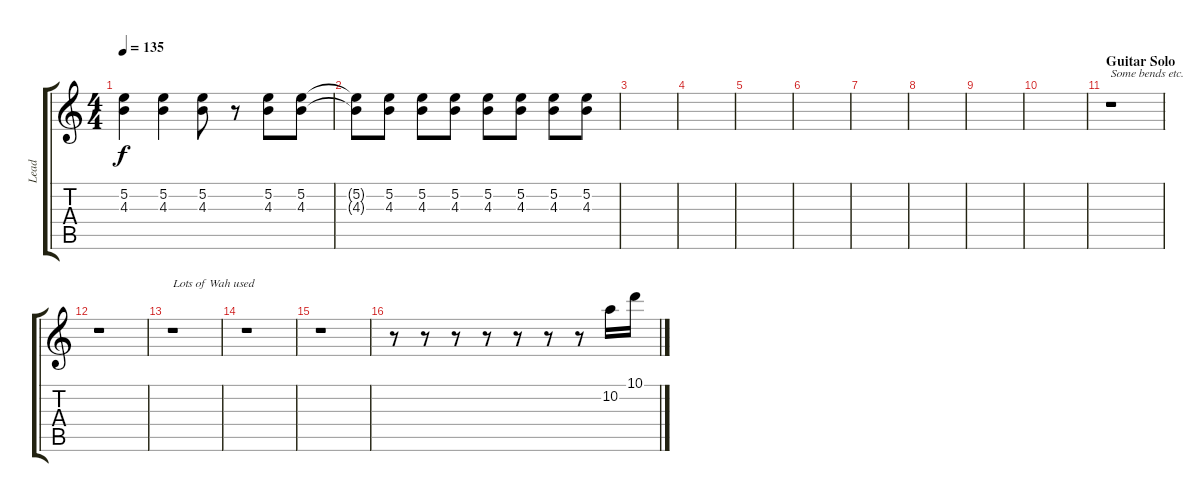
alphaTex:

\track ("Lead" "Lead") {instrument distortionguitar}
\staff {score tabs}
\tuning (E4 B3 G3 D3 A2 E2) {hide}
\ts (4 4)
\tempo 135
\clef g2
\ks c
(5.2 4.3).4{dy f} (5.2 4.3).4 (5.2 4.3).8 r.8 (5.2 4.3).8 (5.2 4.3).8 |
(5.2{t} 4.3{t}).8 (5.2 4.3).8 (5.2 4.3).8 (5.2 4.3).8 (5.2 4.3).8 (5.2 4.3).8 (5.2 4.3).8 (5.2 4.3).8 |
|
|
|
|
|
|
|
|
\section ("" "Guitar Solo")
r.1{txt "Some bends etc."} |
r.1 |
r.1{txt "Lots of Wah used"} |
r.1 |
r.1 |
r.8 r.8 r.8 r.8 r.8 r.8 r.8 10.2.16 10.1.16
